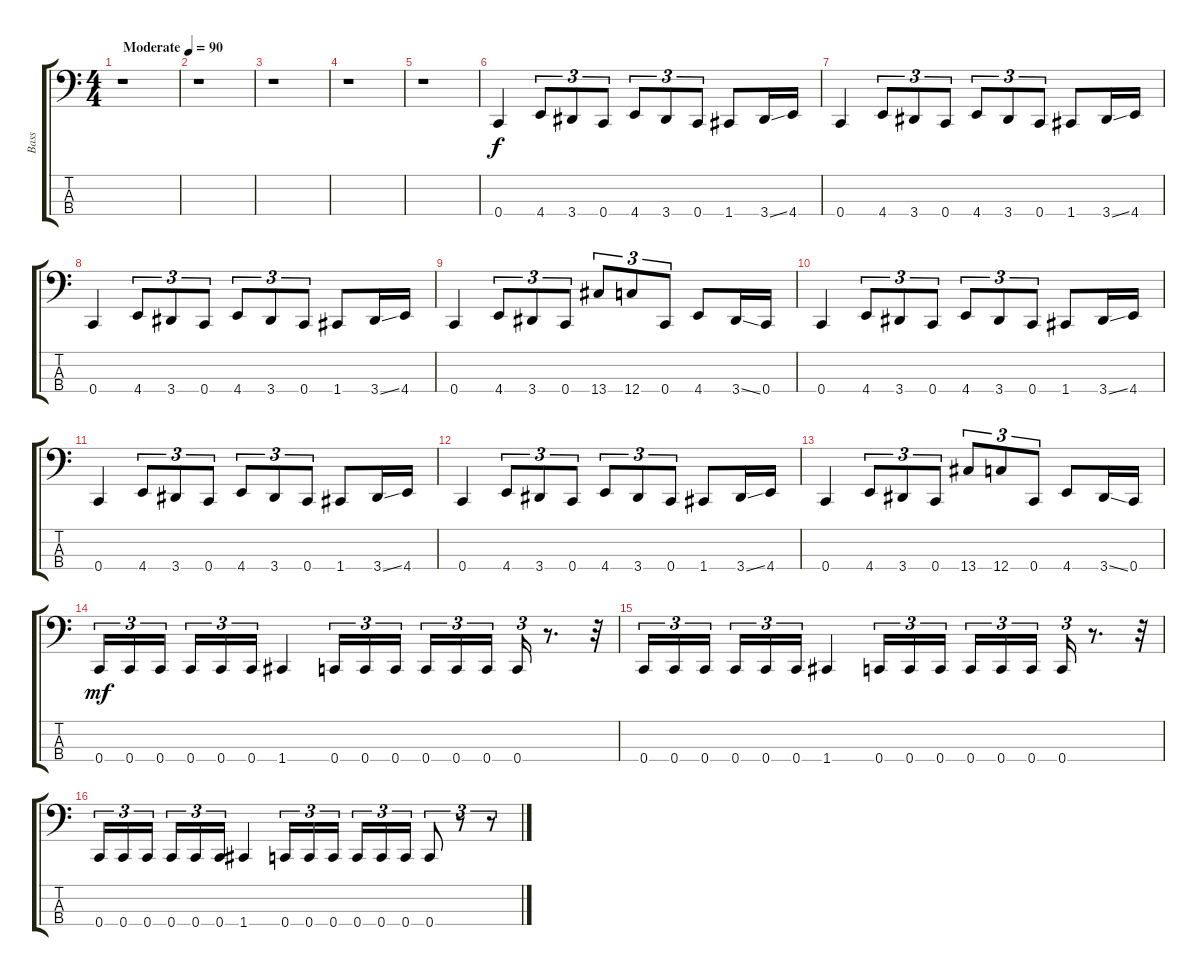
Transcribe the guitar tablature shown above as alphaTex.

\track ("Bass" "Bass") {instrument electricbassfinger}
\staff {score tabs}
\tuning (F2 C2 G1 C1) {hide}
\ts (4 4)
\tempo (90 "Moderate")
\clef f4
\ks c
r.1{dy f instrument electricbassfinger} |
r.1 |
r.1 |
r.1 |
r.1 |
0.4.4 4.4.8{tu (3 2)} 3.4.8{tu (3 2)} 0.4.8{tu (3 2)} 4.4.8{tu (3 2)} 3.4.8{tu (3 2)} 0.4.8{tu (3 2)} 1.4.8 3.4{ss}.16 4.4.16 |
0.4.4 4.4.8{tu (3 2)} 3.4.8{tu (3 2)} 0.4.8{tu (3 2)} 4.4.8{tu (3 2)} 3.4.8{tu (3 2)} 0.4.8{tu (3 2)} 1.4.8 3.4{ss}.16 4.4.16 |
0.4.4 4.4.8{tu (3 2)} 3.4.8{tu (3 2)} 0.4.8{tu (3 2)} 4.4.8{tu (3 2)} 3.4.8{tu (3 2)} 0.4.8{tu (3 2)} 1.4.8 3.4{ss}.16 4.4.16 |
0.4.4 4.4.8{tu (3 2)} 3.4.8{tu (3 2)} 0.4.8{tu (3 2)} 13.4.8{tu (3 2)} 12.4.8{tu (3 2)} 0.4.8{tu (3 2)} 4.4.8 3.4{ss}.16 0.4.16 |
0.4.4 4.4.8{tu (3 2)} 3.4.8{tu (3 2)} 0.4.8{tu (3 2)} 4.4.8{tu (3 2)} 3.4.8{tu (3 2)} 0.4.8{tu (3 2)} 1.4.8 3.4{ss}.16 4.4.16 |
0.4.4 4.4.8{tu (3 2)} 3.4.8{tu (3 2)} 0.4.8{tu (3 2)} 4.4.8{tu (3 2)} 3.4.8{tu (3 2)} 0.4.8{tu (3 2)} 1.4.8 3.4{ss}.16 4.4.16 |
0.4.4 4.4.8{tu (3 2)} 3.4.8{tu (3 2)} 0.4.8{tu (3 2)} 4.4.8{tu (3 2)} 3.4.8{tu (3 2)} 0.4.8{tu (3 2)} 1.4.8 3.4{ss}.16 4.4.16 |
0.4.4 4.4.8{tu (3 2)} 3.4.8{tu (3 2)} 0.4.8{tu (3 2)} 13.4.8{tu (3 2)} 12.4.8{tu (3 2)} 0.4.8{tu (3 2)} 4.4.8 3.4{ss}.16 0.4.16 |
0.4.16{tu (3 2) dy mf} 0.4.16{tu (3 2)} 0.4.16{tu (3 2)} 0.4.16{tu (3 2)} 0.4.16{tu (3 2)} 0.4.16{tu (3 2)} 1.4.4 0.4.16{tu (3 2)} 0.4.16{tu (3 2)} 0.4.16{tu (3 2)} 0.4.16{tu (3 2)} 0.4.16{tu (3 2)} 0.4.16{tu (3 2)} 0.4.16{tu (3 2)} r.8{d} r.32{tu (3 2)} |
0.4.16{tu (3 2)} 0.4.16{tu (3 2)} 0.4.16{tu (3 2)} 0.4.16{tu (3 2)} 0.4.16{tu (3 2)} 0.4.16{tu (3 2)} 1.4.4 0.4.16{tu (3 2)} 0.4.16{tu (3 2)} 0.4.16{tu (3 2)} 0.4.16{tu (3 2)} 0.4.16{tu (3 2)} 0.4.16{tu (3 2)} 0.4.16{tu (3 2)} r.8{d} r.32{tu (3 2)} |
0.4.16{tu (3 2)} 0.4.16{tu (3 2)} 0.4.16{tu (3 2)} 0.4.16{tu (3 2)} 0.4.16{tu (3 2)} 0.4.16{tu (3 2)} 1.4.4 0.4.16{tu (3 2)} 0.4.16{tu (3 2)} 0.4.16{tu (3 2)} 0.4.16{tu (3 2)} 0.4.16{tu (3 2)} 0.4.16{tu (3 2)} 0.4.8{tu (3 2)} r.8{tu (3 2)} r.8{tu (3 2)}
